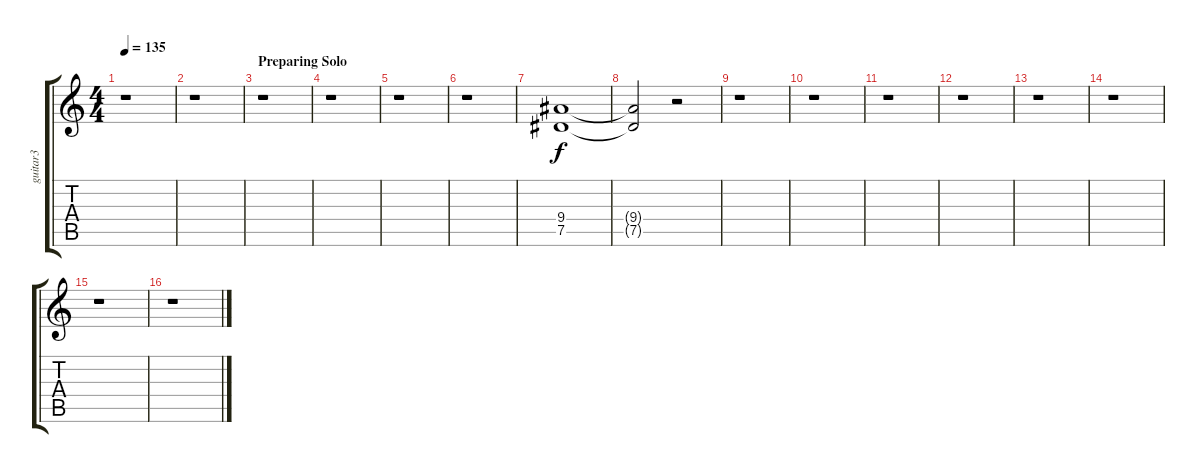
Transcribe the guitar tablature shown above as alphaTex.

\track ("guitar3" "guitar3") {instrument distortionguitar}
\staff {score tabs}
\tuning (Eb4 Bb3 Gb3 Db3 Ab2 Eb2) {hide}
\ts (4 4)
\tempo 135
\clef g2
\ks c
r.1{dy f} |
r.1 |
\section ("" "Preparing Solo")
r.1 |
r.1 |
r.1 |
r.1 |
(9.4 7.5).1 |
(9.4{t} 7.5{t}).2 r.2 |
r.1 |
r.1 |
r.1 |
r.1 |
r.1 |
r.1 |
r.1 |
r.1
